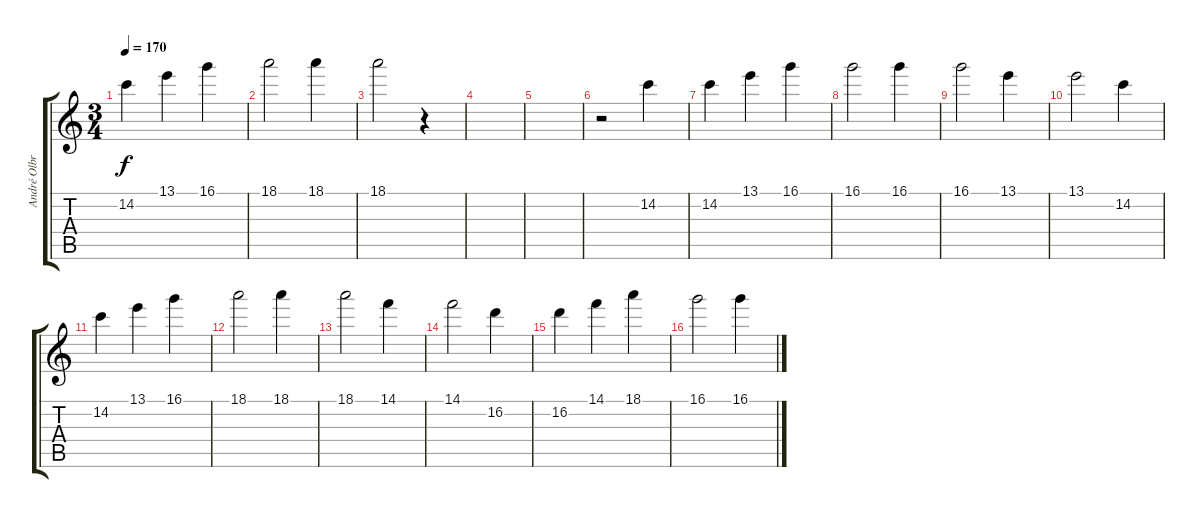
\track ("André Olbrich" "André Olbr") {instrument overdrivenguitar}
\staff {score tabs}
\tuning (Eb4 Bb3 Gb3 Db3 Ab2 Eb2) {hide}
\ts (3 4)
\tempo 170
\clef g2
\ks c
14.2.4{dy f} 13.1.4 16.1.4 |
18.1.2 18.1.4 |
18.1.2 r.4 |
|
|
r.2 14.2.4 |
14.2.4 13.1.4 16.1.4 |
16.1.2 16.1.4 |
16.1.2 13.1.4 |
13.1.2 14.2.4 |
14.2.4 13.1.4 16.1.4 |
18.1.2 18.1.4 |
18.1.2 14.1.4 |
14.1.2 16.2.4 |
16.2.4 14.1.4 18.1.4 |
16.1.2 16.1.4
